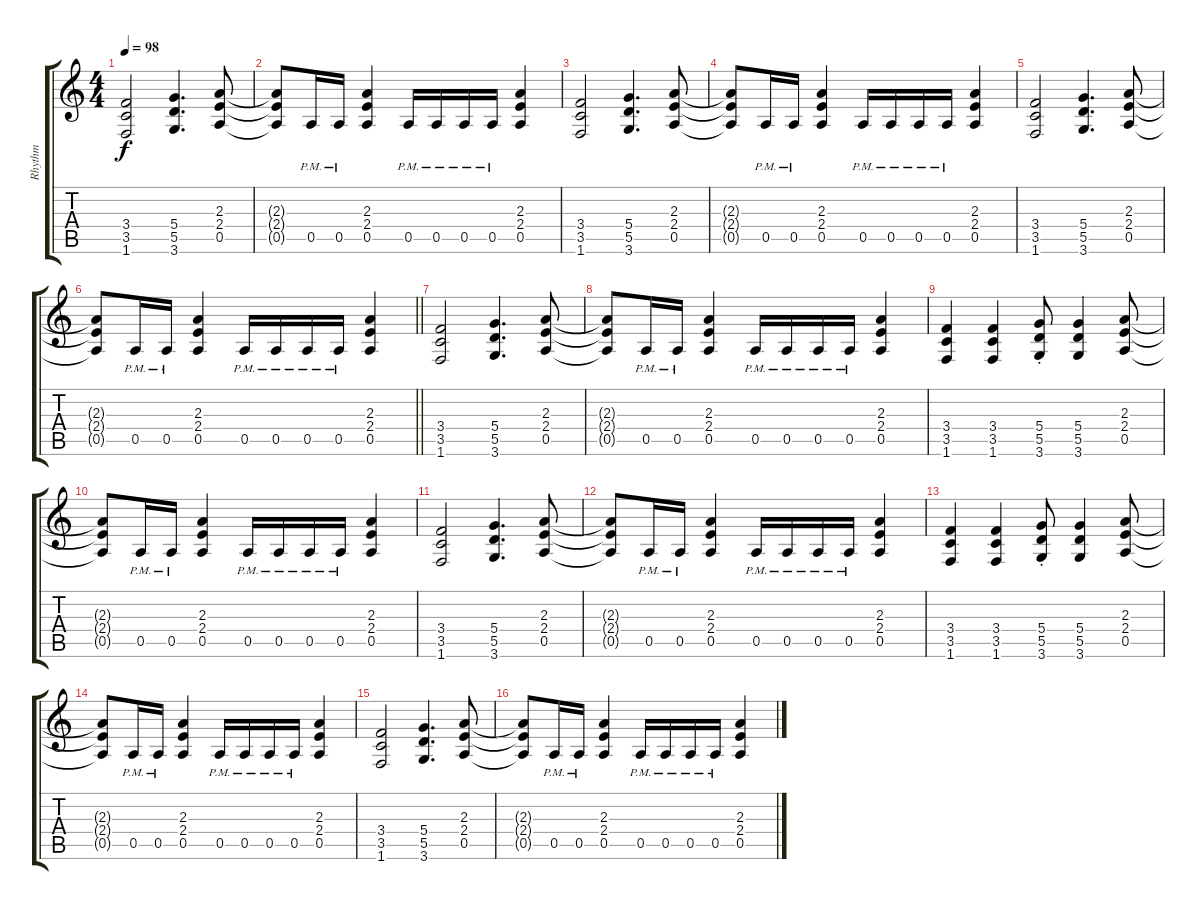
\track ("Rhythm" "Rhythm") {instrument overdrivenguitar}
\staff {score tabs}
\tuning (E4 B3 G3 D3 A2 E2) {hide}
\ts (4 4)
\tempo 98
\clef g2
\ks c
(3.4 3.5 1.6).2{dy f} (5.4 5.5 3.6).4{d} (2.3 2.4 0.5).8 |
(2.3{t} 2.4{t} 0.5{t}).8 0.5{pm}.16 0.5{pm}.16 (2.3 2.4 0.5).4 0.5{pm}.16 0.5{pm}.16 0.5{pm}.16 0.5{pm}.16 (2.3 2.4 0.5).4 |
(3.4 3.5 1.6).2 (5.4 5.5 3.6).4{d} (2.3 2.4 0.5).8 |
(2.3{t} 2.4{t} 0.5{t}).8 0.5{pm}.16 0.5{pm}.16 (2.3 2.4 0.5).4 0.5{pm}.16 0.5{pm}.16 0.5{pm}.16 0.5{pm}.16 (2.3 2.4 0.5).4 |
(3.4 3.5 1.6).2 (5.4 5.5 3.6).4{d} (2.3 2.4 0.5).8 |
\barLineRight lightlight
(2.3{t} 2.4{t} 0.5{t}).8 0.5{pm}.16 0.5{pm}.16 (2.3 2.4 0.5).4 0.5{pm}.16 0.5{pm}.16 0.5{pm}.16 0.5{pm}.16 (2.3 2.4 0.5).4 |
(3.4 3.5 1.6).2 (5.4 5.5 3.6).4{d} (2.3 2.4 0.5).8 |
(2.3{t} 2.4{t} 0.5{t}).8 0.5{pm}.16 0.5{pm}.16 (2.3 2.4 0.5).4 0.5{pm}.16 0.5{pm}.16 0.5{pm}.16 0.5{pm}.16 (2.3 2.4 0.5).4 |
(3.4 3.5 1.6).4 (3.4 3.5 1.6).4 (5.4{st} 5.5{st} 3.6{st}).8 (5.4 5.5 3.6).4 (2.3 2.4 0.5).8 |
(2.3{t} 2.4{t} 0.5{t}).8 0.5{pm}.16 0.5{pm}.16 (2.3 2.4 0.5).4 0.5{pm}.16 0.5{pm}.16 0.5{pm}.16 0.5{pm}.16 (2.3 2.4 0.5).4 |
(3.4 3.5 1.6).2 (5.4 5.5 3.6).4{d} (2.3 2.4 0.5).8 |
(2.3{t} 2.4{t} 0.5{t}).8 0.5{pm}.16 0.5{pm}.16 (2.3 2.4 0.5).4 0.5{pm}.16 0.5{pm}.16 0.5{pm}.16 0.5{pm}.16 (2.3 2.4 0.5).4 |
(3.4 3.5 1.6).4 (3.4 3.5 1.6).4 (5.4{st} 5.5{st} 3.6{st}).8 (5.4 5.5 3.6).4 (2.3 2.4 0.5).8 |
(2.3{t} 2.4{t} 0.5{t}).8 0.5{pm}.16 0.5{pm}.16 (2.3 2.4 0.5).4 0.5{pm}.16 0.5{pm}.16 0.5{pm}.16 0.5{pm}.16 (2.3 2.4 0.5).4 |
(3.4 3.5 1.6).2 (5.4 5.5 3.6).4{d} (2.3 2.4 0.5).8 |
(2.3{t} 2.4{t} 0.5{t}).8 0.5{pm}.16 0.5{pm}.16 (2.3 2.4 0.5).4 0.5{pm}.16 0.5{pm}.16 0.5{pm}.16 0.5{pm}.16 (2.3 2.4 0.5).4
